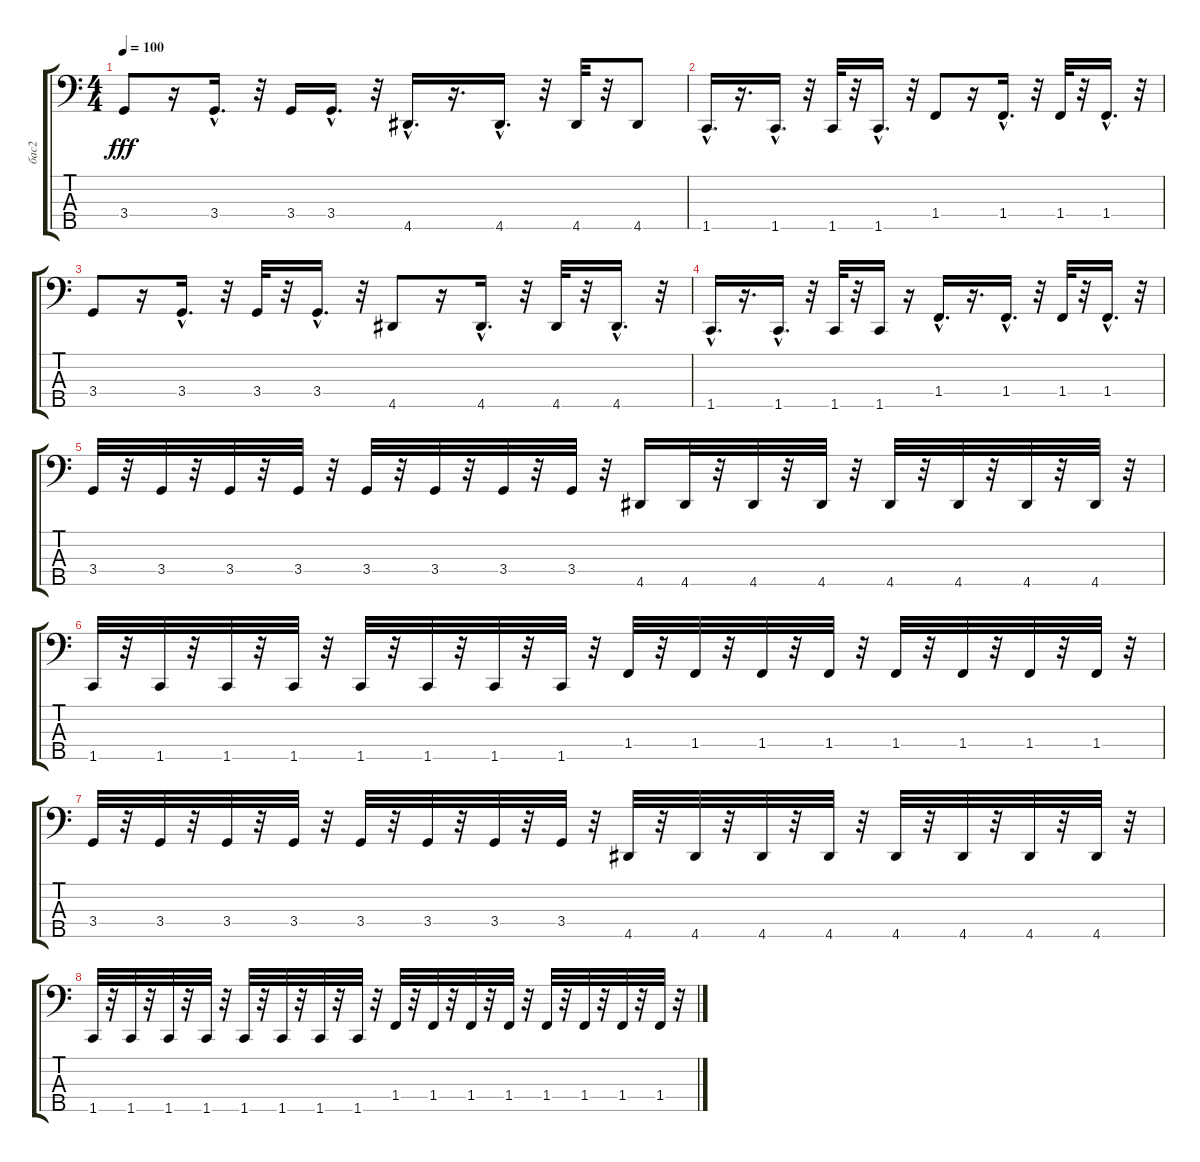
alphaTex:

\track ("бас2" "бас2") {instrument electricbassfinger}
\staff {score tabs}
\tuning (G2 D2 A1 E1 B0) {hide}
\ts (4 4)
\tempo 100
\clef f4
\ks c
3.4.8{dy fff} r.16 3.4{hac}.16{d} r.32 3.4.16 3.4{hac}.16{d} r.32 4.5{hac}.16{d} r.16{d} 4.5{hac}.16{d} r.32 4.5.32 r.32 4.5.8 |
1.5{hac}.16{d} r.16{d} 1.5{hac}.16{d} r.32 1.5.32 r.32 1.5{hac}.16{d} r.32 1.4.8 r.16 1.4{hac}.16{d} r.32 1.4.32 r.32 1.4{hac}.16{d} r.32 |
3.4.8 r.16 3.4{hac}.16{d} r.32 3.4.32 r.32 3.4{hac}.16{d} r.32 4.5.8 r.16 4.5{hac}.16{d} r.32 4.5.32 r.32 4.5{hac}.16{d} r.32 |
1.5{hac}.16{d} r.16{d} 1.5{hac}.16{d} r.32 1.5.32 r.32 1.5.16 r.16 1.4{hac}.16{d} r.16{d} 1.4{hac}.16{d} r.32 1.4.32 r.32 1.4{hac}.16{d} r.32 |
3.4.32 r.32 3.4.32 r.32 3.4.32 r.32 3.4.32 r.32 3.4.32 r.32 3.4.32 r.32 3.4.32 r.32 3.4.32 r.32 4.5.16 4.5.32 r.32 4.5.32 r.32 4.5.32 r.32 4.5.32 r.32 4.5.32 r.32 4.5.32 r.32 4.5.32 r.32 |
1.5.32 r.32 1.5.32 r.32 1.5.32 r.32 1.5.32 r.32 1.5.32 r.32 1.5.32 r.32 1.5.32 r.32 1.5.32 r.32 1.4.32 r.32 1.4.32 r.32 1.4.32 r.32 1.4.32 r.32 1.4.32 r.32 1.4.32 r.32 1.4.32 r.32 1.4.32 r.32 |
3.4.32 r.32 3.4.32 r.32 3.4.32 r.32 3.4.32 r.32 3.4.32 r.32 3.4.32 r.32 3.4.32 r.32 3.4.32 r.32 4.5.32 r.32 4.5.32 r.32 4.5.32 r.32 4.5.32 r.32 4.5.32 r.32 4.5.32 r.32 4.5.32 r.32 4.5.32 r.32 |
1.5.32 r.32 1.5.32 r.32 1.5.32 r.32 1.5.32 r.32 1.5.32 r.32 1.5.32 r.32 1.5.32 r.32 1.5.32 r.32 1.4.32 r.32 1.4.32 r.32 1.4.32 r.32 1.4.32 r.32 1.4.32 r.32 1.4.32 r.32 1.4.32 r.32 1.4.32 r.32
